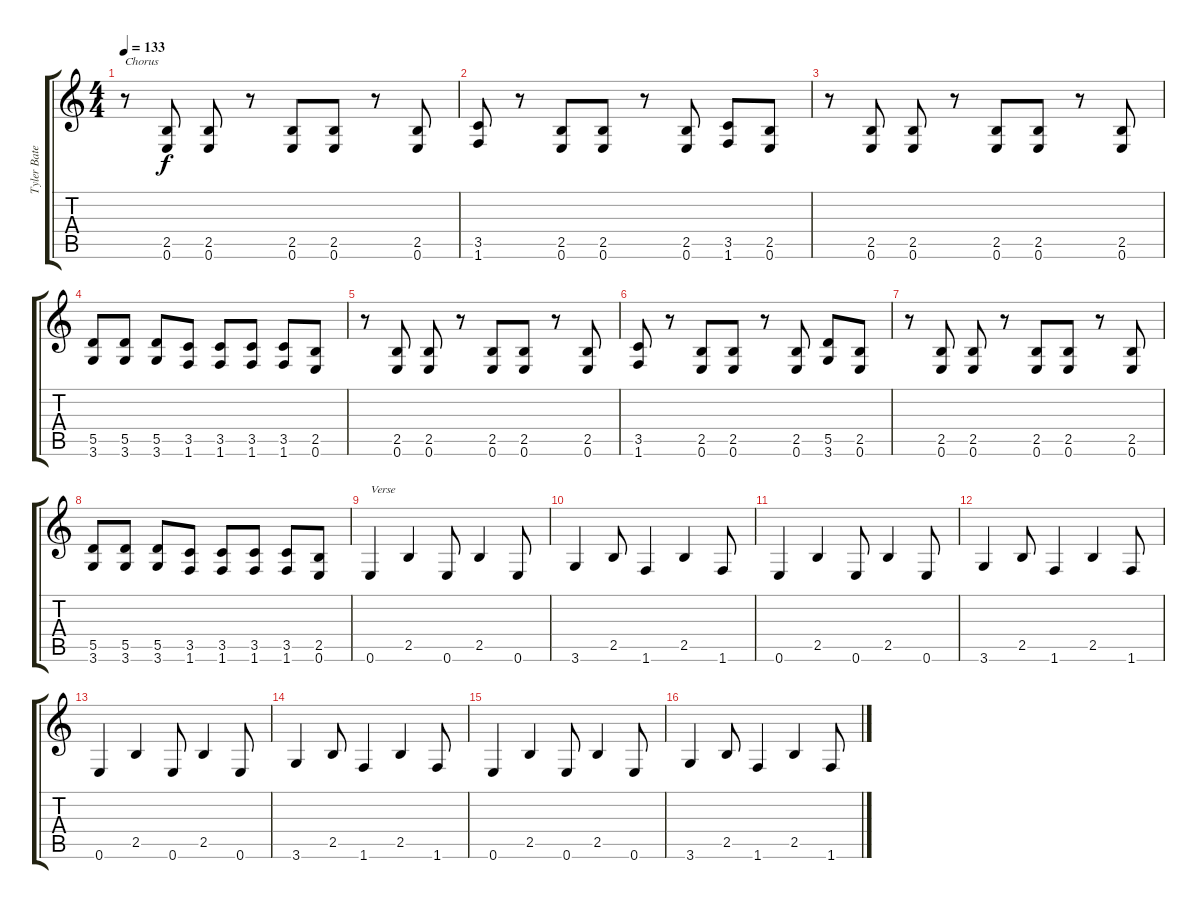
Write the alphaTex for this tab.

\track ("Tyler Bates" "Tyler Bate") {instrument distortionguitar}
\staff {score tabs}
\tuning (E4 B3 G3 D3 A2 E2) {hide}
\ts (4 4)
\tempo 133
\clef g2
\ks c
r.8{txt "Chorus" dy f} (2.5 0.6).8 (2.5 0.6).8 r.8 (2.5 0.6).8 (2.5 0.6).8 r.8 (2.5 0.6).8 |
(3.5 1.6).8 r.8 (2.5 0.6).8 (2.5 0.6).8 r.8 (2.5 0.6).8 (3.5 1.6).8 (2.5 0.6).8 |
r.8 (2.5 0.6).8 (2.5 0.6).8 r.8 (2.5 0.6).8 (2.5 0.6).8 r.8 (2.5 0.6).8 |
(5.5 3.6).8 (5.5 3.6).8 (5.5 3.6).8 (3.5 1.6).8 (3.5 1.6).8 (3.5 1.6).8 (3.5 1.6).8 (2.5 0.6).8 |
r.8 (2.5 0.6).8 (2.5 0.6).8 r.8 (2.5 0.6).8 (2.5 0.6).8 r.8 (2.5 0.6).8 |
(3.5 1.6).8 r.8 (2.5 0.6).8 (2.5 0.6).8 r.8 (2.5 0.6).8 (5.5 3.6).8 (2.5 0.6).8 |
r.8 (2.5 0.6).8 (2.5 0.6).8 r.8 (2.5 0.6).8 (2.5 0.6).8 r.8 (2.5 0.6).8 |
(5.5 3.6).8 (5.5 3.6).8 (5.5 3.6).8 (3.5 1.6).8 (3.5 1.6).8 (3.5 1.6).8 (3.5 1.6).8 (2.5 0.6).8 |
0.6.4{txt "Verse"} 2.5.4 0.6.8 2.5.4 0.6.8 |
3.6.4 2.5.8 1.6.4 2.5.4 1.6.8 |
0.6.4 2.5.4 0.6.8 2.5.4 0.6.8 |
3.6.4 2.5.8 1.6.4 2.5.4 1.6.8 |
0.6.4 2.5.4 0.6.8 2.5.4 0.6.8 |
3.6.4 2.5.8 1.6.4 2.5.4 1.6.8 |
0.6.4 2.5.4 0.6.8 2.5.4 0.6.8 |
3.6.4 2.5.8 1.6.4 2.5.4 1.6.8
